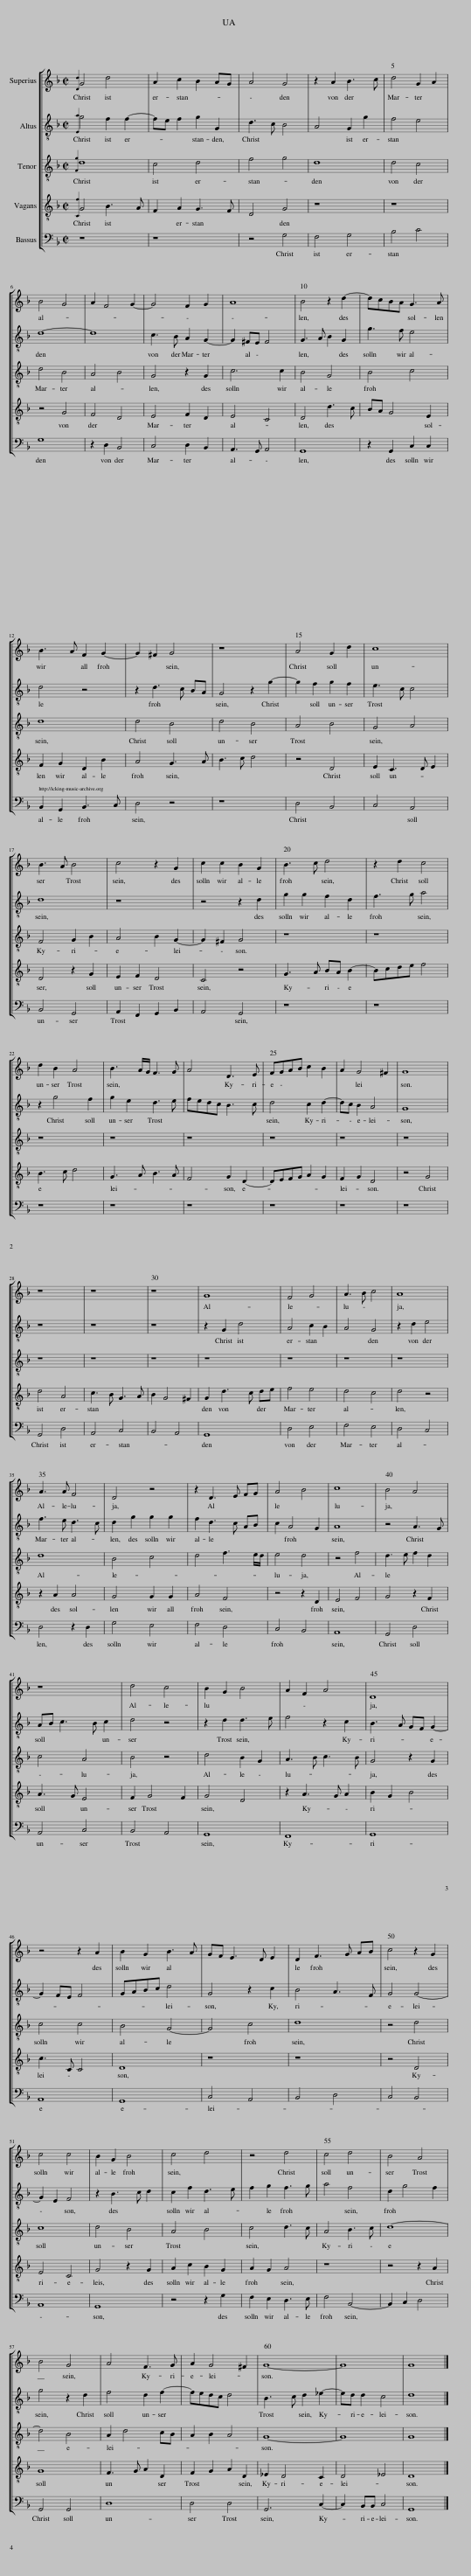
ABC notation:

X:1
%%score [ 1 2 3 4 5 ]
L:1/8
M:2/2
I:linebreak $
K:F
V:1 treble
V:2 treble-8
V:3 treble-8
V:4 treble-8
V:5 bass
V:1
{[Dd]} G4 d4 | A2 c2 B2 AG | A4 G4 | z2 A2 B3 c | d4 G2 A2 |$ %5
 B4 G4 | A2 F4 G2- | G4 F2 G2 | A8 | B4 z2 d2- | %10
 dcBA G3 A |$ B3 A F2 G2- | G2 ^F2 G4 | z8 | A4 G2 d2 | %15
 c8 |$ B3 A B4 | c4 z2 G2 | c2 c2 B2 G2 | B3 c d4 | %20
 z2 d2 c4 |$ d2 B2 A4 | B3 A/G/ F3 G | A4 D3 E | FGAB c2 B2 | %25
 A2 G4 ^F2 | G8 |$ z8 | z8 | z8 | %30
 G8 | F4 G4 | A3 B c4 | A8 |$ A3 A F4 | %35
 D4 z4 | z2 D3 E FG | A4 B4 | c8 | B4 A4 |$ %40
 z8 | d4 c4 | B2 G2 B4 | A2 F2 A4 | D8 |$ %45
 z4 z2 A2 | B2 G2 B3 A | GF E3 D E2 | D2 F3 G AB | c4 z2 G2 |$ %50
 c4 c4 | B2 G2 B4 | c4 d4 | z4 d4 | c4 d4 | %55
 B4 A4 |$ B4 G4 | A4 F3 G | A2 G4 ^F2 | G8- | %60
 G8 | G8 |] %62
V:2
{[Ea]} g4 f2 f2- | fe f2 g2 G2 | d3 c B4 | A4 G2 g2 | f4 e4 |$ %5
 d8- | d8 | c3 B A2 G2- | G2 ^FE F4 | G3 A B2 G2 | %10
 g3 f e4 |$ d4 z4 | z2 d3 c BA | G4 z2 g2- | g2 f2 g2 f2 | %15
 e3 c c4 |$ d8 | z8 | z4 z2 d2 | g2 g2 f2 d2 | %20
 f3 g a4 |$ z2 g4 f2 | g2 e2 d3 e | fedc B3 c | d4 c2 d2- | %25
 dc B2 A4 | G8 |$ z8 | z8 | z8 | %30
 z2 G2 d4 | A4 c2 B2 | A4 G4 | z2 d2 e4 |$ f3 e d3 c | %35
 d2 g2 g2 g2 | f2 d3 c AB | c2 A4 G2 | A8 | z4 A3 G |$ %40
 AB c3 B c2 | d4 z4 | z2 d2 d3 e | f4 z2 c2 | B3 A GF G2- |$ %45
 G2 FE F4 | GABc d4 | G4 z2 c2 | B4 A3 F | G4 G4- |$ %50
 G2 E2 F4 | z2 B3 c d2 | c2 f2 d3 e | f2 g2 f3 g | a4 f4 | %55
 d2 g4 f2 |$ g4 z2 d2 | f4 d2 f2- | fedc d4 | B3 c d2 _e2- | %60
 ed d2 c4 | d8 |] %62
V:3
{[Fg]} d8 | c4 d4 | f4 g4 | d8 | d4 c4 |$ %5
 d4 B4 | A4 B4 | G4 z2 G2 | c6 c2 | B4 G4 | %10
 B4 c4 |$ d8 | d4 B4 | d4 B4 | A4 B4 | %15
 G4 A4 |$ F4 G2 B2 | A4 B2 G2- | G2 ^F2 G4 | z8 | %20
 z8 |$ z8 | z8 | z8 | z8 | %25
 z8 | z8 |$ z8 | z8 | z8 | %30
 z8 | z8 | z8 | z8 |$ d8 | %35
 B4 c4 | d4 f3 e/d/ | e4 d4 | z4 f4 | d3 e f2 d2 |$ %40
 c4 A4 | B4 z4 | d4 B2 G2 | A3 B c3 B | G4 z2 G2 |$ %45
 c4 c4 | B4 G4- | G4 c4 | d8 | z4 d4 |$ %50
 c8 | d4 B4 | A4 B4 | c4 d3 c | A4 B3 c | %55
 d8- |$ d4 B4 | A2 d4 cB | A2 B2 A4 | G8- | %60
 G8 | G8 |] %62
V:4
{[Cf]} G4 B3 A | F2 A2 G3 F | D4 G4 | z8 | z8 |$ %5
 z4 G4 | F4 D4 | E4 F2 D2 | E4 C4 | D4 d3 c | %10
 BA G4 E2 |$ F2 G2 D2 B2 | A4 G3 A | B3 c d4 | z4 D4 | %15
 E2 C3 D E2 |$ D4 z2 G2 | E2 F2 D4 | C4 z4 | G3 A BA B2- | %20
 Bcde f4 |$ B3 c d4 | G3 A B3 A | F4 G2 D2- | DEFG A2 G2 | %25
 F2 G2 D4 | z4 G4 |$ d4 A4 | c3 B G3 A | B2 G4 ^F2 | %30
 G2 d3 c de | f4 e4 | d4 c4 | d4 z4 |$ z2 A2 A4 | %35
 G4 G2 G2 | A4 F4 | z4 z2 D2 | E4 F4 | G4 z2 F2 |$ %40
 A3 G E4 | F2 G4 F2 | G4 D4 | z2 A3 G A2 | B2 G2 B4 |$ %45
 c3 C C4 | D8 | z8 | z8 | z4 D4 |$ %50
 E4 C4 | G4 z2 G2 | A2 c2 B2 G2 | A2 G2 A4 | z8 | %55
 z4 z2 A2 |$ G8 | F3 G A2 D2 | F2 G2 A2 D2 | _E2 D4 C2 | %60
 D4 _E4 | D8 |] %62
V:5
 z8 | z8 | z4 G,4 | F,4 G,4 | B,4 C4 |$ %5
 G,8 | z2 D,2 B,,4 | C,4 D,2 B,,2 | A,,3 G,, A,,4 | G,,8 | %10
 z2 G,,2 C,2 C,2 |$ B,,2 G,,2 B,,3 C, | D,4 z4 | z8 | D,4 B,,4 | %15
 C,4 A,,4 |$ B,,4 G,,4 | A,,2 F,,2 G,,2 B,,2 | A,,4 G,,4 | z8 | %20
 z8 |$ z8 | z8 | z8 | z8 | %25
 z8 | z8 |$ G,,4 D,4 | A,,4 C,4 | B,,4 A,,4 | %30
 G,,8 | D,4 E,4 | F,4 E,4 | D,4 C,4 |$ D,4 z2 D,2 | %35
 G,4 E,4 | F,4 D,4 | C,4 B,,4 | A,,8 | G,,4 D,4 |$ %40
 A,,4 C,4 | B,,4 A,,4 | G,,8 | F,,8 | G,,8 |$ %45
 A,,8 | G,,8 | C,4 A,,4 | B,,4 D,4 | C,4 B,,4 |$ %50
 A,,8 | G,,8 | z4 z2 G,2 | F,2 E,2 D,3 E, | F,4 B,,4- | %55
 B,,2 C,2 D,4 |$ G,,4 G,,4 | D,8 | D,4 D,4 | G,,6 C,2- | %60
 C,2 B,,B,, C,4 | G,,8 |] %62
